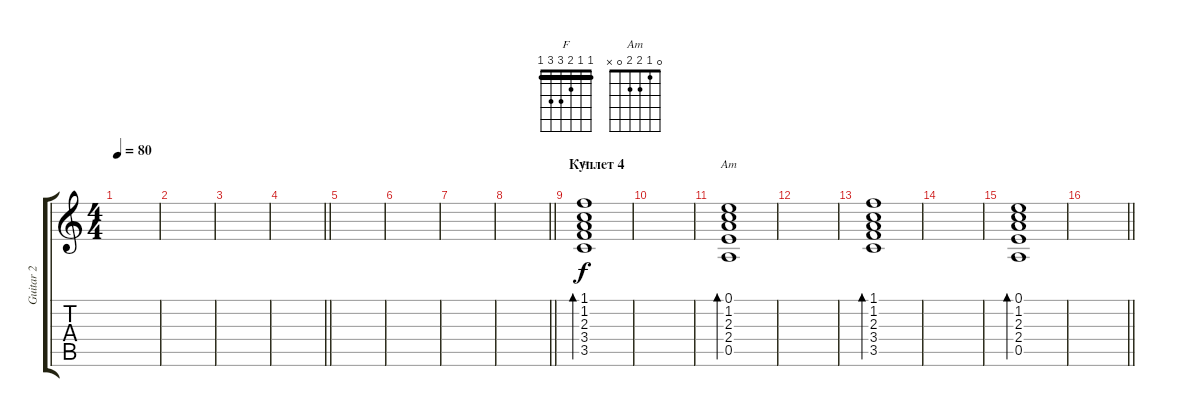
\track ("Guitar 2" "Guitar 2") {instrument distortionguitar}
\staff {score tabs}
\tuning (E4 B3 G3 D3 A2 E2) {hide}
\chord ("F" 1 1 2 3 3 1) {barre 1}
\chord ("Am" 0 1 2 2 0 x)
\ts (4 4)
\tempo 80
\clef g2
\ks c
|
|
|
\barLineRight lightlight
|
|
|
|
\barLineRight lightlight
|
\section ("" "Куплет 4")
(1.1 1.2 2.3 3.4 3.5).1{bd 240 ch "F" volume 10 instrument acousticguitarsteel} |
|
(0.1 1.2 2.3 2.4 0.5).1{bd 240 ch "Am"} |
|
(1.1 1.2 2.3 3.4 3.5).1{bd 240 volume 10 instrument acousticguitarsteel} |
|
(0.1 1.2 2.3 2.4 0.5).1{bd 240} |
\barLineRight lightlight
